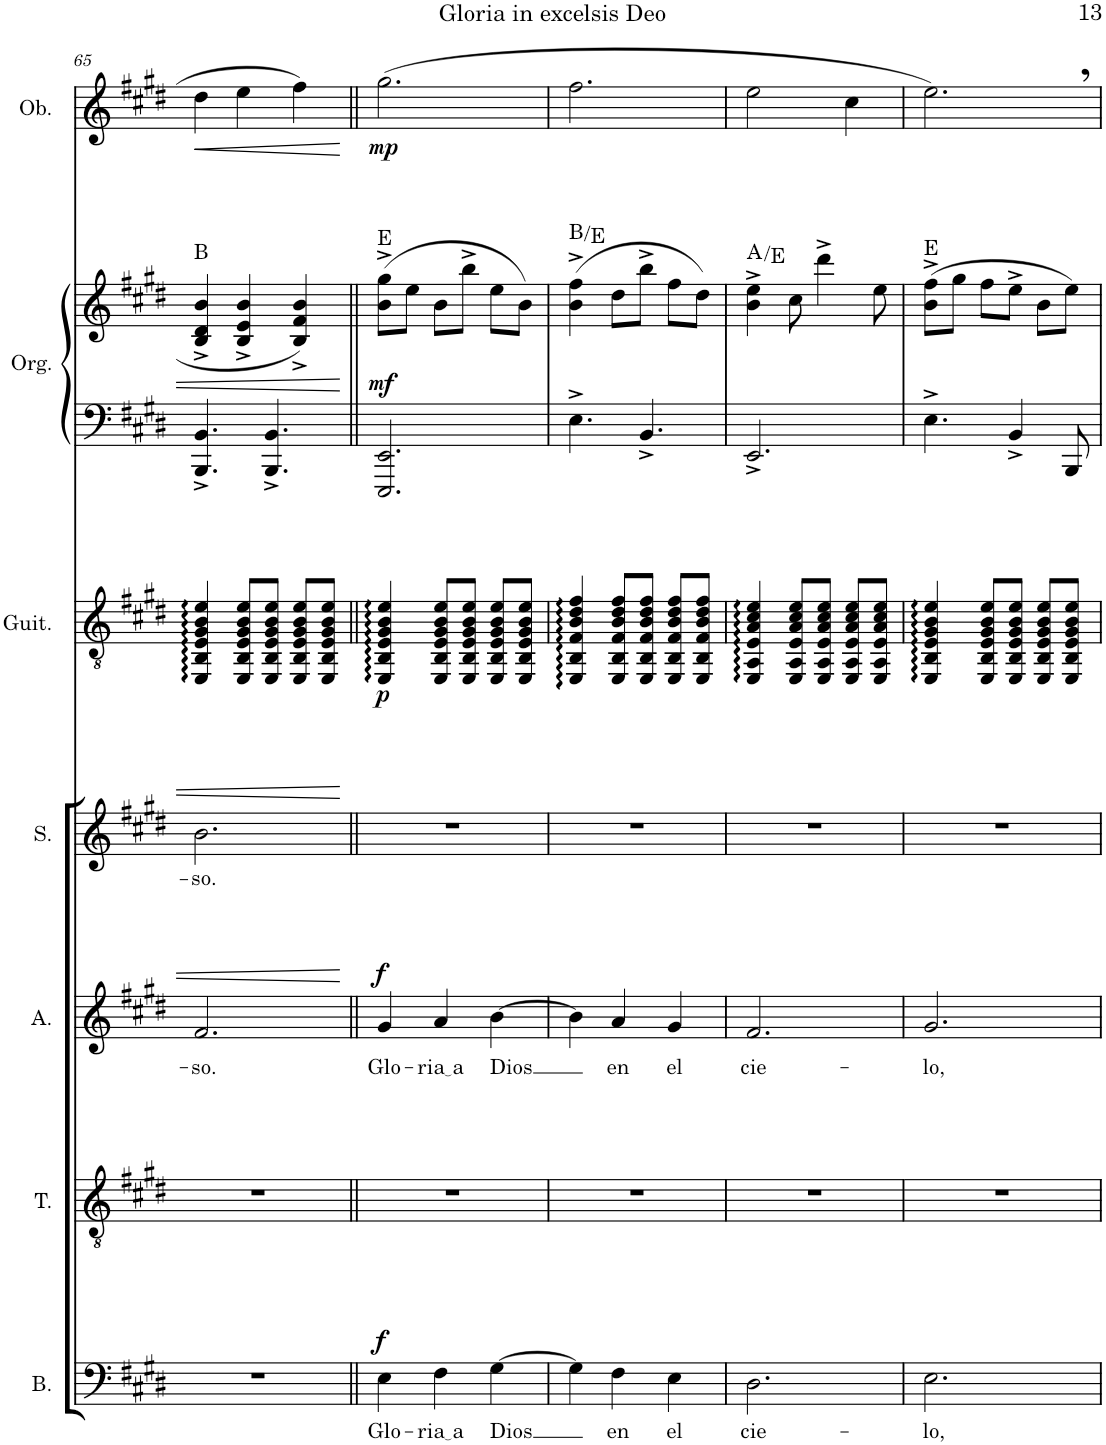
**kern	**text	**dynam	**kern	**kern	**text	**dynam	**kern	**text	**kern	**dynam	**kern	**kern	**dynam	**harte	**kern	**dynam
*part7	*part7	*part7	*part6	*part5	*part5	*part5	*part4	*part4	*part3	*part3	*part2	*part2	*part2	*part2	*part1	*part1
*staff8	*staff8	*staff8	*staff7	*staff6	*staff6	*staff6	*staff5	*staff5	*staff4	*staff4	*staff3	*staff2	*staff2/3	*	*staff1	*staff1
*I"Bajo	*	*	*I"Tenor	*I"Alto	*	*	*I"Soprano	*	*I"Guitarra acústica	*	*I"Órgano	*	*	*	*I"Oboe	*
*I'B.	*	*	*I'T.	*I'A.	*	*	*I'S.	*	*I'Guit.	*	*	*	*	*	*I'Ob.	*
!!LO:PB:g=z
*clefF4	*	*	*clefGv2	*clefG2	*	*	*clefG2	*	*clefGv2	*	*clefF4	*clefG2	*	*	*clefG2	*
*k[f#c#g#d#]	*	*	*k[f#c#g#d#]	*k[f#c#g#d#]	*	*	*k[f#c#g#d#]	*	*k[f#c#g#d#]	*	*k[f#c#g#d#]	*k[f#c#g#d#]	*	*	*k[f#c#g#d#]	*
*M3/4	*	*	*M3/4	*M3/4	*	*	*M3/4	*	*M3/4	*	*M3/4	*M3/4	*	*	*M3/4	*
=65	=65	=65	=65	=65	=65	=65	=65	=65	=65	=65	=65	=65	=65	=65	=65	=65
!	!	!	!	!	!LO:LY:b	!	!	!LO:LY:b	!	!	!	!	!	!	!	!LO:HP:b
2.r	.	.	2.r	2.f#/	-so.	.	2.b\	-so.	4EE/ 4BB/ 4E/ 4G#/ 4B/ 4e/	.	4.BBB/^ 4.BB/^	4B/^ 4d#/^ 4b/^	.	B:maj	4dd#\	<
.	.	.	.	.	.	.	.	.	8EE/ 8BB/ 8E/ 8G#/ 8B/ 8e/L	.	.	4B/^ 4e/^ 4b/^	.	.	4ee\	.
.	.	.	.	.	.	.	.	.	8EE/ 8BB/ 8E/ 8G#/ 8B/ 8e/J	.	4.BBB/^ 4.BB/^	.	.	.	.	.
.	.	.	.	.	.	.	.	.	8EE/ 8BB/ 8E/ 8G#/ 8B/ 8e/L	.	.	4B/^ 4f#/^ 4b/^	.	.	4ff#\	.
.	.	.	.	.	.	.	.	.	8EE/ 8BB/ 8E/ 8G#/ 8B/ 8e/J	.	.	.	.	.	.	.
.	.	.	.	.	.	.	.	.	.	.	.	.	.	.	.	[
=66||	=66||	=66||	=66||	=66||	=66||	=66||	=66||	=66||	=66||	=66||	=66||	=66||	=66||	=66||	=66||	=66||
!	!LO:LY:b	!LO:DY:a	!	!	!LO:LY:b	!LO:DY:a	!	!	!	!LO:DY:b	!	!	!LO:DY:b	!	!	!LO:DY:b
4E\	Glo-	f	2.r	4g#/	Glo-	f	2.r	.	4EE/ 4BB/ 4E/ 4G#/ 4B/ 4e/	p	2.EEE/ 2.EE/	(8b\^ 8gg#\^L	mf	E:maj	(2.gg#\	mp
.	.	.	.	.	.	.	.	.	.	.	.	8ee\J	.	.	.	.
!	!LO:LY:b	!	!	!	!LO:LY:b	!	!	!	!	!	!	!	!	!	!	!
4F#\	ria a	.	.	4a/	ria a	.	.	.	8EE/ 8BB/ 8E/ 8G#/ 8B/ 8e/L	.	.	8b\L	.	.	.	.
.	.	.	.	.	.	.	.	.	8EE/ 8BB/ 8E/ 8G#/ 8B/ 8e/J	.	.	8bb^\J	.	.	.	.
!	!LO:LY:b	!	!	!	!LO:LY:b	!	!	!	!	!	!	!	!	!	!	!
[4G#\	Dios	.	.	[4b\	Dios	.	.	.	8EE/ 8BB/ 8E/ 8G#/ 8B/ 8e/L	.	.	8ee\L	.	.	.	.
.	.	.	.	.	.	.	.	.	8EE/ 8BB/ 8E/ 8G#/ 8B/ 8e/J	.	.	8b\J)	.	.	.	.
=67	=67	=67	=67	=67	=67	=67	=67	=67	=67	=67	=67	=67	=67	=67	=67	=67
4G#\]	.	.	2.r	4b\]	.	.	2.r	.	4EE/ 4BB/ 4F#/ 4B/ 4d#/ 4f#/	.	4.E^\	(4b\^ 4ff#\^	.	B:maj/4	2.ff#\	.
!	!LO:LY:b	!	!	!	!LO:LY:b	!	!	!	!	!	!	!	!	!	!	!
4F#\	en	.	.	4a/	en	.	.	.	8EE/ 8BB/ 8F#/ 8B/ 8d#/ 8f#/L	.	.	8dd#\L	.	.	.	.
.	.	.	.	.	.	.	.	.	8EE/ 8BB/ 8F#/ 8B/ 8d#/ 8f#/J	.	4.BB^/	8bb^\J	.	.	.	.
!	!LO:LY:b	!	!	!	!LO:LY:b	!	!	!	!	!	!	!	!	!	!	!
4E\	el	.	.	4g#/	el	.	.	.	8EE/ 8BB/ 8F#/ 8B/ 8d#/ 8f#/L	.	.	8ff#\L	.	.	.	.
.	.	.	.	.	.	.	.	.	8EE/ 8BB/ 8F#/ 8B/ 8d#/ 8f#/J	.	.	8dd#\J)	.	.	.	.
=68	=68	=68	=68	=68	=68	=68	=68	=68	=68	=68	=68	=68	=68	=68	=68	=68
!	!LO:LY:b	!	!	!	!LO:LY:b	!	!	!	!	!	!	!	!	!	!	!
2.D#\	cie-	.	2.r	2.f#/	cie-	.	2.r	.	4EE/ 4AA/ 4E/ 4A/ 4c#/ 4e/	.	2.EE^/	4b\^ 4ee\^	.	A:maj/5	2ee\	.
.	.	.	.	.	.	.	.	.	8EE/ 8AA/ 8E/ 8A/ 8c#/ 8e/L	.	.	8cc#\	.	.	.	.
.	.	.	.	.	.	.	.	.	8EE/ 8AA/ 8E/ 8A/ 8c#/ 8e/J	.	.	4ddd#^\	.	.	.	.
.	.	.	.	.	.	.	.	.	8EE/ 8AA/ 8E/ 8A/ 8c#/ 8e/L	.	.	.	.	.	4cc#\	.
.	.	.	.	.	.	.	.	.	8EE/ 8AA/ 8E/ 8A/ 8c#/ 8e/J	.	.	8ee\	.	.	.	.
=69	=69	=69	=69	=69	=69	=69	=69	=69	=69	=69	=69	=69	=69	=69	=69	=69
!	!LO:LY:b	!	!	!	!LO:LY:b	!	!	!	!	!	!	!	!	!	!	!
2.E\	-lo,	.	2.r	2.g#/	-lo,	.	2.r	.	4EE/ 4BB/ 4E/ 4G#/ 4B/ 4e/	.	4.E^\	(8b\^ 8ff#\^L	.	E:maj	2.ee,\)	.
.	.	.	.	.	.	.	.	.	.	.	.	8gg#\J	.	.	.	.
.	.	.	.	.	.	.	.	.	8EE/ 8BB/ 8E/ 8G#/ 8B/ 8e/L	.	.	8ff#\L	.	.	.	.
.	.	.	.	.	.	.	.	.	8EE/ 8BB/ 8E/ 8G#/ 8B/ 8e/J	.	4BB^/	8ee^\J	.	.	.	.
.	.	.	.	.	.	.	.	.	8EE/ 8BB/ 8E/ 8G#/ 8B/ 8e/L	.	.	8b\L	.	.	.	.
.	.	.	.	.	.	.	.	.	8EE/ 8BB/ 8E/ 8G#/ 8B/ 8e/J	.	8BBB/	8ee\J)	.	.	.	.
=	=	=	=	=	=	=	=	=	=	=	=	=	=	=	=	=
*-	*-	*-	*-	*-	*-	*-	*-	*-	*-	*-	*-	*-	*-	*-	*-	*-
